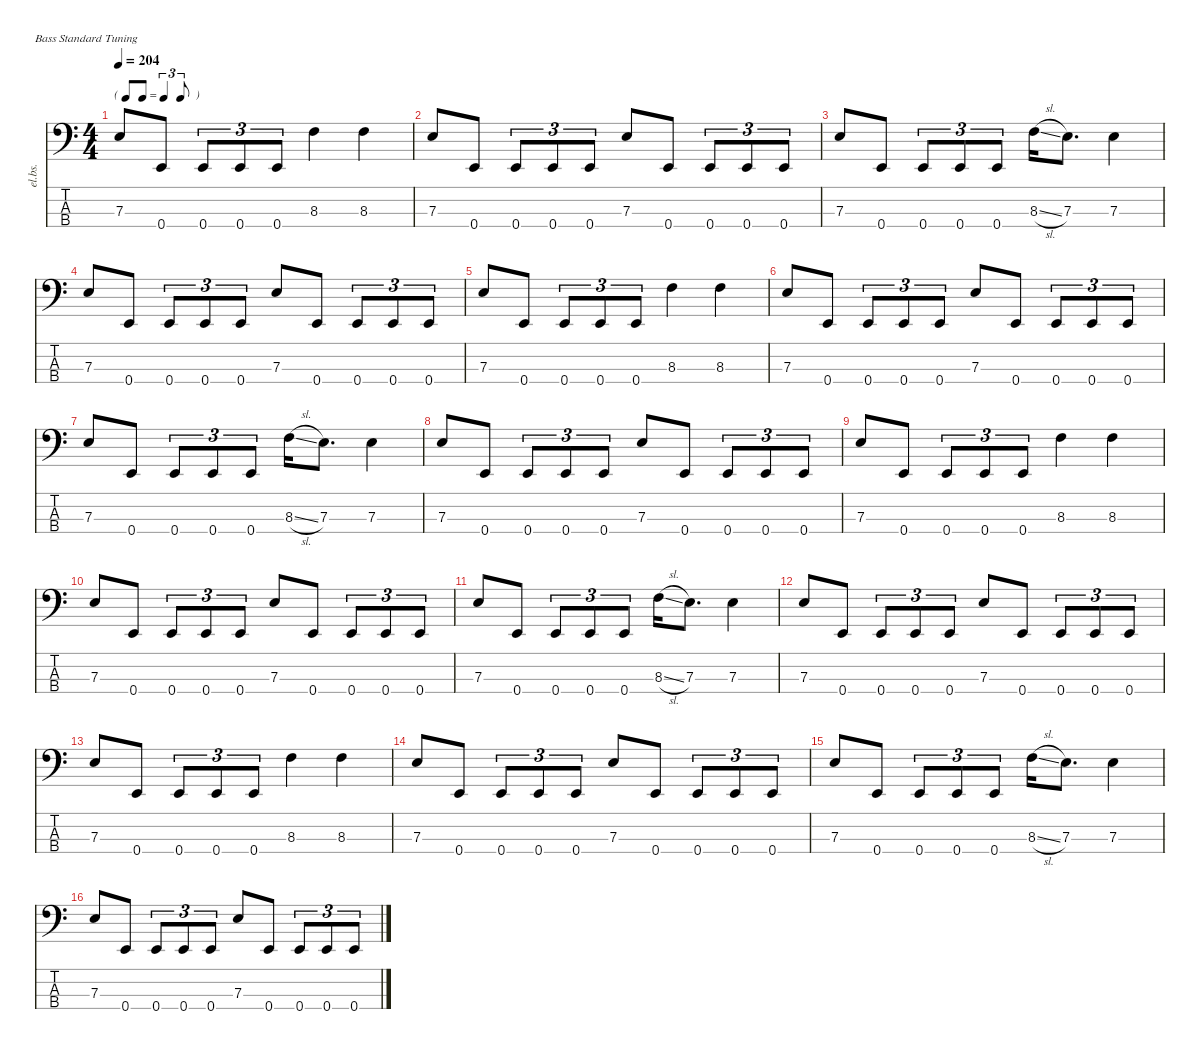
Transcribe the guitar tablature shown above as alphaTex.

\defaultSystemsLayout 4
\hideDynamics
\bracketExtendMode nobrackets
\otherSystemsTrackNameOrientation horizontal
\track ("Cliff Burton" "el.bs.") {defaultSystemsLayout 8 instrument electricbassfinger}
\staff {score tabs}
\tuning (G2 D2 A1 E1)
\ts (4 4)
\tf triplet8th
\tempo 204
\clef f4
\ks aminor
7.3.8{dy f beam Up} 0.4.8{beam Up} 0.4.8{tu (3 2) beam Up} 0.4.8{tu (3 2) beam Up} 0.4.8{tu (3 2) beam Up} 8.3.4{beam Down} 8.3.4{beam Down} |
7.3.8{beam Up} 0.4.8{beam Up} 0.4.8{tu (3 2) beam Up} 0.4.8{tu (3 2) beam Up} 0.4.8{tu (3 2) beam Up} 7.3.8{beam Up} 0.4.8{beam Up} 0.4.8{tu (3 2) beam Up} 0.4.8{tu (3 2) beam Up} 0.4.8{tu (3 2) beam Up} |
7.3.8{beam Up} 0.4.8{beam Up} 0.4.8{tu (3 2) beam Up} 0.4.8{tu (3 2) beam Up} 0.4.8{tu (3 2) beam Up} 8.3{sl}.16{beam Down} 7.3.8{d beam Down} 7.3.4{beam Down} |
7.3.8{beam Up} 0.4.8{beam Up} 0.4.8{tu (3 2) beam Up} 0.4.8{tu (3 2) beam Up} 0.4.8{tu (3 2) beam Up} 7.3.8{beam Up} 0.4.8{beam Up} 0.4.8{tu (3 2) beam Up} 0.4.8{tu (3 2) beam Up} 0.4.8{tu (3 2) beam Up} |
7.3.8{beam Up} 0.4.8{beam Up} 0.4.8{tu (3 2) beam Up} 0.4.8{tu (3 2) beam Up} 0.4.8{tu (3 2) beam Up} 8.3.4{beam Down} 8.3.4{beam Down} |
7.3.8{beam Up} 0.4.8{beam Up} 0.4.8{tu (3 2) beam Up} 0.4.8{tu (3 2) beam Up} 0.4.8{tu (3 2) beam Up} 7.3.8{beam Up} 0.4.8{beam Up} 0.4.8{tu (3 2) beam Up} 0.4.8{tu (3 2) beam Up} 0.4.8{tu (3 2) beam Up} |
7.3.8{beam Up} 0.4.8{beam Up} 0.4.8{tu (3 2) beam Up} 0.4.8{tu (3 2) beam Up} 0.4.8{tu (3 2) beam Up} 8.3{sl}.16{beam Down} 7.3.8{d beam Down} 7.3.4{beam Down} |
7.3.8{beam Up} 0.4.8{beam Up} 0.4.8{tu (3 2) beam Up} 0.4.8{tu (3 2) beam Up} 0.4.8{tu (3 2) beam Up} 7.3.8{beam Up} 0.4.8{beam Up} 0.4.8{tu (3 2) beam Up} 0.4.8{tu (3 2) beam Up} 0.4.8{tu (3 2) beam Up} |
7.3.8{beam Up} 0.4.8{beam Up} 0.4.8{tu (3 2) beam Up} 0.4.8{tu (3 2) beam Up} 0.4.8{tu (3 2) beam Up} 8.3.4{beam Down} 8.3.4{beam Down} |
7.3.8{beam Up} 0.4.8{beam Up} 0.4.8{tu (3 2) beam Up} 0.4.8{tu (3 2) beam Up} 0.4.8{tu (3 2) beam Up} 7.3.8{beam Up} 0.4.8{beam Up} 0.4.8{tu (3 2) beam Up} 0.4.8{tu (3 2) beam Up} 0.4.8{tu (3 2) beam Up} |
7.3.8{beam Up} 0.4.8{beam Up} 0.4.8{tu (3 2) beam Up} 0.4.8{tu (3 2) beam Up} 0.4.8{tu (3 2) beam Up} 8.3{sl}.16{beam Down} 7.3.8{d beam Down} 7.3.4{beam Down} |
7.3.8{beam Up} 0.4.8{beam Up} 0.4.8{tu (3 2) beam Up} 0.4.8{tu (3 2) beam Up} 0.4.8{tu (3 2) beam Up} 7.3.8{beam Up} 0.4.8{beam Up} 0.4.8{tu (3 2) beam Up} 0.4.8{tu (3 2) beam Up} 0.4.8{tu (3 2) beam Up} |
7.3.8{beam Up} 0.4.8{beam Up} 0.4.8{tu (3 2) beam Up} 0.4.8{tu (3 2) beam Up} 0.4.8{tu (3 2) beam Up} 8.3.4{beam Down} 8.3.4{beam Down} |
7.3.8{beam Up} 0.4.8{beam Up} 0.4.8{tu (3 2) beam Up} 0.4.8{tu (3 2) beam Up} 0.4.8{tu (3 2) beam Up} 7.3.8{beam Up} 0.4.8{beam Up} 0.4.8{tu (3 2) beam Up} 0.4.8{tu (3 2) beam Up} 0.4.8{tu (3 2) beam Up} |
7.3.8{beam Up} 0.4.8{beam Up} 0.4.8{tu (3 2) beam Up} 0.4.8{tu (3 2) beam Up} 0.4.8{tu (3 2) beam Up} 8.3{sl}.16{beam Down} 7.3.8{d beam Down} 7.3.4{beam Down} |
7.3.8{beam Up} 0.4.8{beam Up} 0.4.8{tu (3 2) beam Up} 0.4.8{tu (3 2) beam Up} 0.4.8{tu (3 2) beam Up} 7.3.8{beam Up} 0.4.8{beam Up} 0.4.8{tu (3 2) beam Up} 0.4.8{tu (3 2) beam Up} 0.4.8{tu (3 2) beam Up}
